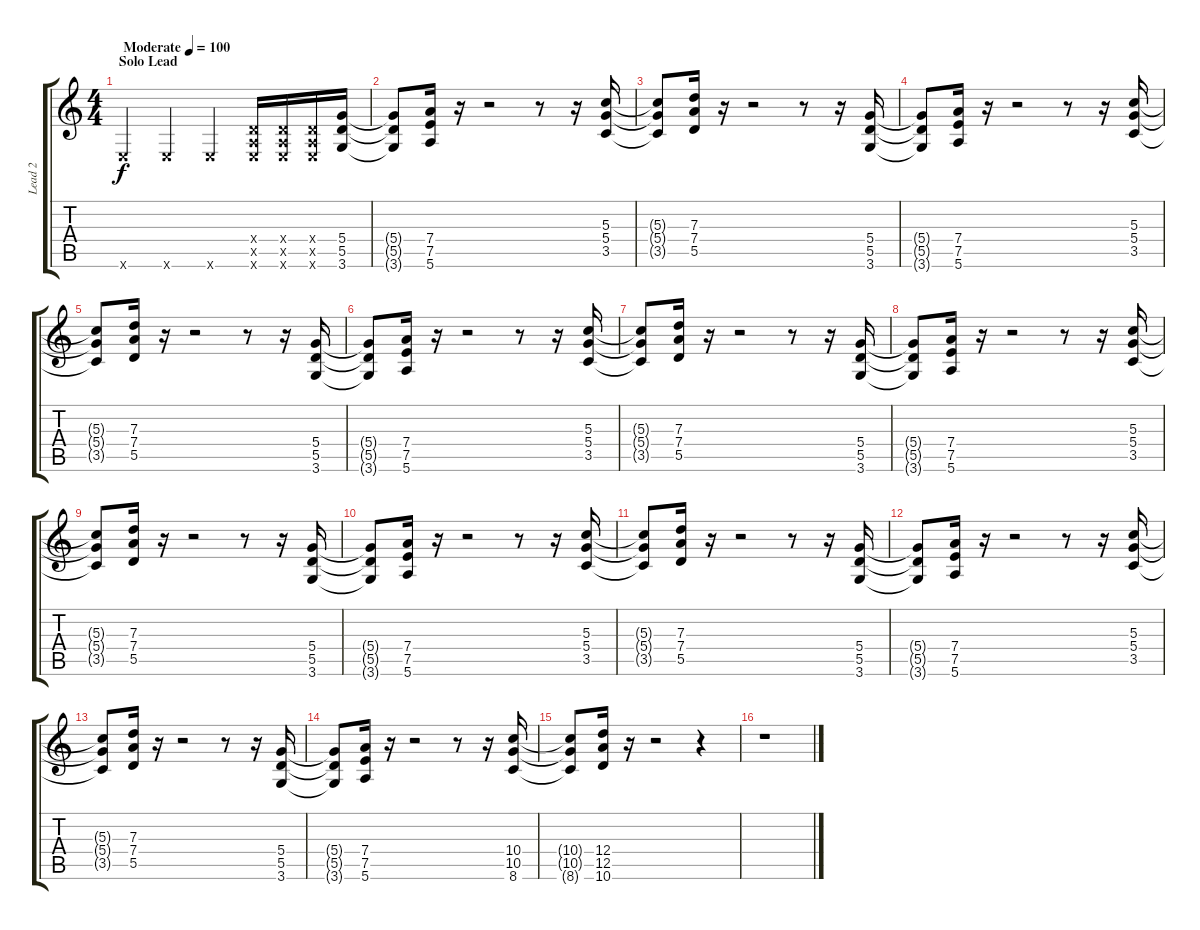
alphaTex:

\track ("Lead 2" "Lead 2") {instrument overdrivenguitar}
\staff {score tabs}
\tuning (E4 B3 G3 D3 A2 E2) {hide}
\ts (4 4)
\section ("" "Solo Lead")
\tempo (100 "Moderate")
\clef g2
\ks c
0.6{x}.4{dy f instrument overdrivenguitar} 0.6{x}.4 0.6{x}.4 (0.4{x} 0.5{x} 0.6{x}).16 (0.4{x} 0.5{x} 0.6{x}).16 (0.4{x} 0.5{x} 0.6{x}).16 (5.4 5.5 3.6).16 |
(5.4{t} 5.5{t} 3.6{t}).8 (7.4 7.5 5.6).16 r.16 r.2 r.8 r.16 (5.3 5.4 3.5).16 |
(5.3{t} 5.4{t} 3.5{t}).8 (7.3 7.4 5.5).16 r.16 r.2 r.8 r.16 (5.4 5.5 3.6).16 |
(5.4{t} 5.5{t} 3.6{t}).8 (7.4 7.5 5.6).16 r.16 r.2 r.8 r.16 (5.3 5.4 3.5).16 |
(5.3{t} 5.4{t} 3.5{t}).8 (7.3 7.4 5.5).16 r.16 r.2 r.8 r.16 (5.4 5.5 3.6).16 |
(5.4{t} 5.5{t} 3.6{t}).8 (7.4 7.5 5.6).16 r.16 r.2 r.8 r.16 (5.3 5.4 3.5).16 |
(5.3{t} 5.4{t} 3.5{t}).8 (7.3 7.4 5.5).16 r.16 r.2 r.8 r.16 (5.4 5.5 3.6).16 |
(5.4{t} 5.5{t} 3.6{t}).8 (7.4 7.5 5.6).16 r.16 r.2 r.8 r.16 (5.3 5.4 3.5).16 |
(5.3{t} 5.4{t} 3.5{t}).8 (7.3 7.4 5.5).16 r.16 r.2 r.8 r.16 (5.4 5.5 3.6).16 |
(5.4{t} 5.5{t} 3.6{t}).8 (7.4 7.5 5.6).16 r.16 r.2 r.8 r.16 (5.3 5.4 3.5).16 |
(5.3{t} 5.4{t} 3.5{t}).8 (7.3 7.4 5.5).16 r.16 r.2 r.8 r.16 (5.4 5.5 3.6).16 |
(5.4{t} 5.5{t} 3.6{t}).8 (7.4 7.5 5.6).16 r.16 r.2 r.8 r.16 (5.3 5.4 3.5).16 |
(5.3{t} 5.4{t} 3.5{t}).8 (7.3 7.4 5.5).16 r.16 r.2 r.8 r.16 (5.4 5.5 3.6).16 |
(5.4{t} 5.5{t} 3.6{t}).8 (7.4 7.5 5.6).16 r.16 r.2 r.8 r.16 (10.4 10.5 8.6).16 |
(10.4{t} 10.5{t} 8.6{t}).8 (12.4 12.5 10.6).16 r.16 r.2 r.4 |
r.1
